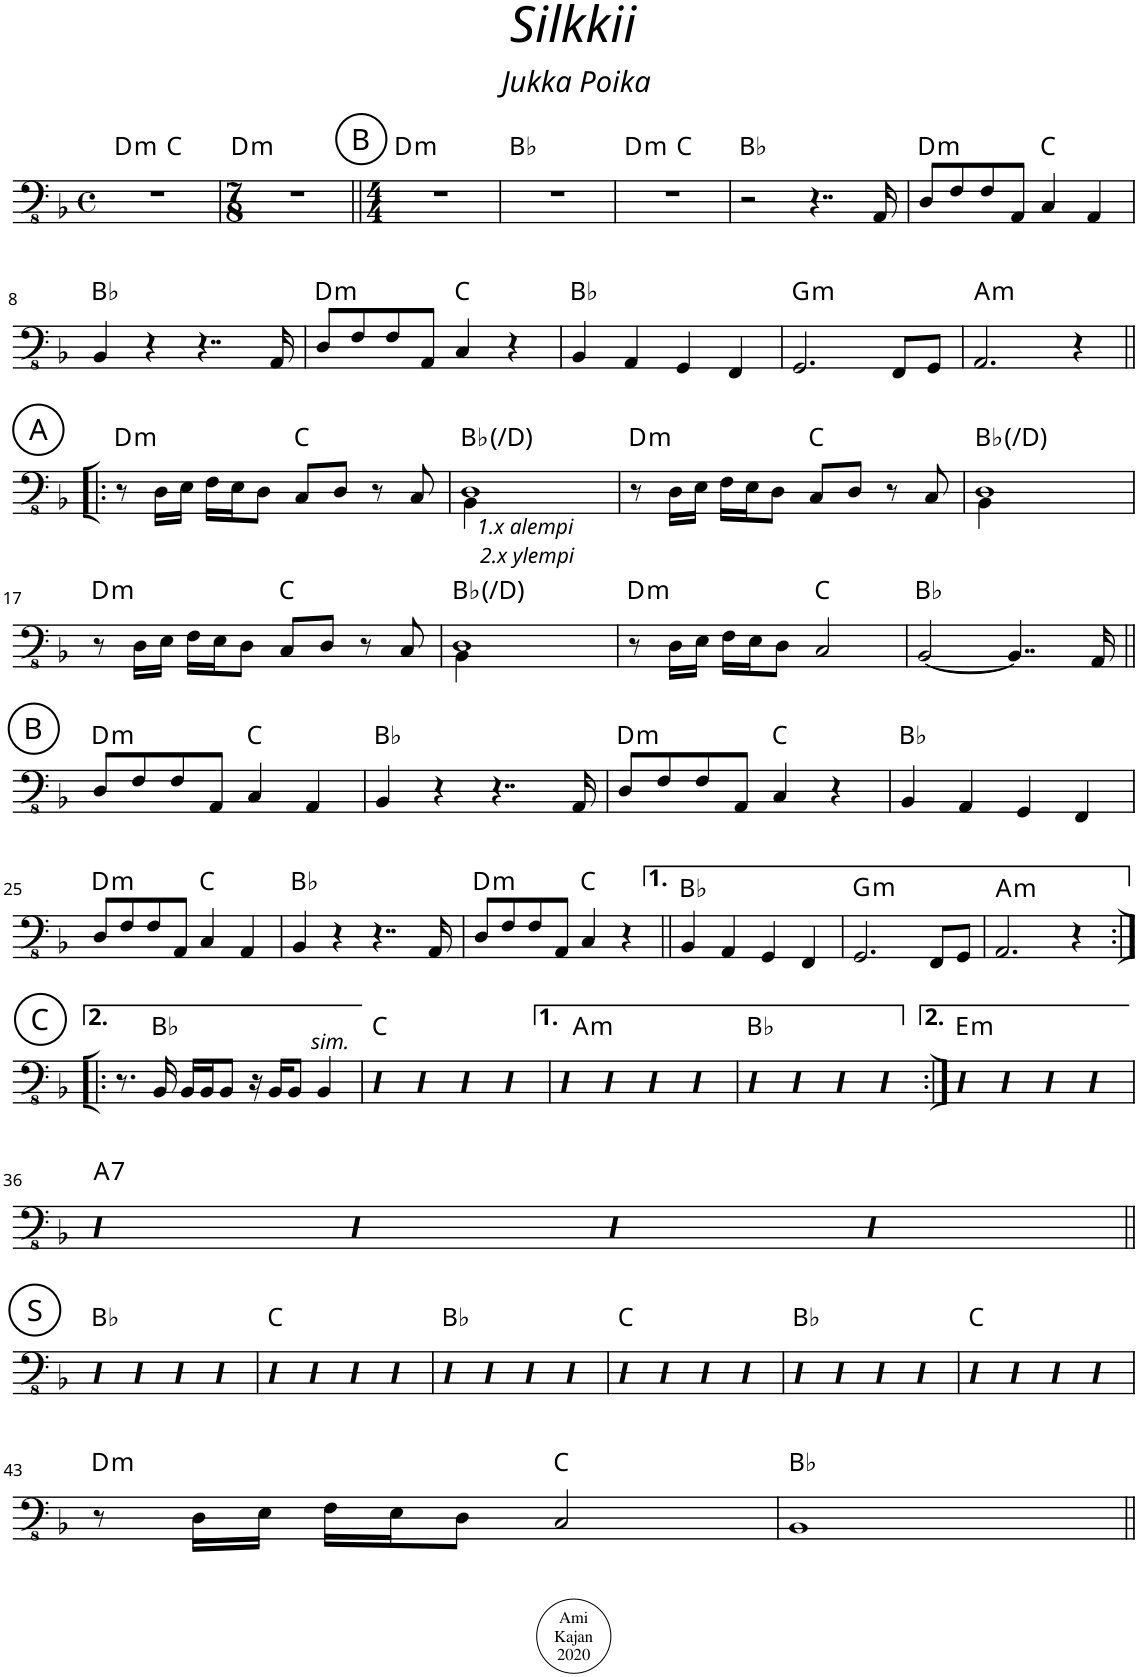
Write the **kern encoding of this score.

**kern	**harte
*part1	*part1
*staff1	*
*I"Acoustic Bass	*
*I'Bass	*
*clefFv4	*
*k[b-]	*
*M4/4	*
*met(c)	*
=1	=1
!	!LO:H:kt=m
*^	*
1r	2ryy	D:min
.	2ryy	C:maj
*v	*v	*
=2	=2
*M7/8	*
*^	*
!	!	!LO:H:kt=m
*v	*v	*
2..r	D:min
!!LO:REH:place=s1:a:cj:enc=circle:fs=14:t=B
=3||	=3||
*M4/4	*
!	!LO:H:kt=m
1r	D:min
=4	=4
1r	Bb:maj
=5	=5
!	!LO:H:kt=m
*^	*
1r	2ryy	D:min
.	2ryy	C:maj
*v	*v	*
=6	=6
2r	Bb:maj
4..r	.
16AAA/	.
=7	=7
!	!LO:H:kt=m
8DD/L	D:min
8FF/	.
8FF/	.
8AAA/J	.
4CC/	C:maj
4AAA/	.
!!LO:LB:g=z
=8	=8
4BBB-/	Bb:maj
4r	.
4..r	.
16AAA/	.
=9	=9
!	!LO:H:kt=m
8DD/L	D:min
8FF/	.
8FF/	.
8AAA/J	.
4CC/	C:maj
4r	.
=10	=10
4BBB-/	Bb:maj
4AAA/	.
4GGG/	.
4FFF/	.
=11	=11
!	!LO:H:kt=m
2.GGG/	G:min
8FFF/L	.
8GGG/J	.
=12	=12
!	!LO:H:kt=m
2.AAA/	A:min
4r	.
!!LO:LB:g=z
!!LO:REH:place=s1:a:cj:enc=circle:fs=14:t=A
=13!|:	=13!|:
!	!LO:H:kt=m
8r	D:min
16DD\LL	.
16EE\JJ	.
16FF\LL	.
16EE\J	.
8DD\J	.
8CC/L	C:maj
8DD/J	.
8r	.
8CC/	.
=14	=14
*^	*
!LO:TX:b:i:t=1.x alempi	!	!
!LO:TX:b:t=2.x ylempi	!	!
1DD	4BBB-\	Bb:maj
.	2.ryy	.
=15	=15	=15
!	!	!LO:H:kt=m
*v	*v	*
8r	D:min
16DD\LL	.
16EE\JJ	.
16FF\LL	.
16EE\J	.
8DD\J	.
8CC/L	C:maj
8DD/J	.
8r	.
8CC/	.
=16	=16
*^	*
1DD	4BBB-\	Bb:maj
.	2.ryy	.
!!LO:LB:g=z	!!
=17	=17	=17
!	!	!LO:H:kt=m
*v	*v	*
8r	D:min
16DD\LL	.
16EE\JJ	.
16FF\LL	.
16EE\J	.
8DD\J	.
8CC/L	C:maj
8DD/J	.
8r	.
8CC/	.
=18	=18
*^	*
1DD	4BBB-\	Bb:maj
.	2.ryy	.
=19	=19	=19
!	!	!LO:H:kt=m
*v	*v	*
8r	D:min
16DD\LL	.
16EE\JJ	.
16FF\LL	.
16EE\J	.
8DD\J	.
2CC/	C:maj
=20	=20
[2BBB-/	Bb:maj
4..BBB-/]	.
16AAA/	.
!!LO:LB:g=z
!!LO:REH:place=s1:a:cj:enc=circle:fs=14:t=B
=21||	=21||
!	!LO:H:kt=m
8DD/L	D:min
8FF/	.
8FF/	.
8AAA/J	.
4CC/	C:maj
4AAA/	.
=22	=22
4BBB-/	Bb:maj
4r	.
4..r	.
16AAA/	.
=23	=23
!	!LO:H:kt=m
8DD/L	D:min
8FF/	.
8FF/	.
8AAA/J	.
4CC/	C:maj
4r	.
=24	=24
4BBB-/	Bb:maj
4AAA/	.
4GGG/	.
4FFF/	.
!!LO:LB:g=z
=25	=25
!	!LO:H:kt=m
8DD/L	D:min
8FF/	.
8FF/	.
8AAA/J	.
4CC/	C:maj
4AAA/	.
=26	=26
4BBB-/	Bb:maj
4r	.
4..r	.
16AAA/	.
=27	=27
!	!LO:H:kt=m
8DD/L	D:min
8FF/	.
8FF/	.
8AAA/J	.
4CC/	C:maj
4r	.
=28||	=28||
4BBB-/	Bb:maj
4AAA/	.
4GGG/	.
4FFF/	.
=29	=29
!	!LO:H:kt=m
2.GGG/	G:min
8FFF/L	.
8GGG/J	.
=30	=30
!	!LO:H:kt=m
2.AAA/	A:min
4r	.
!!LO:LB:g=z
!!LO:REH:place=s1:a:cj:enc=circle:fs=14:t=C
=31:|!|:	=31:|!|:
8.r	.
16BBB-/	Bb:maj
16BBB-/LL	.
16BBB-/J	.
8BBB-/J	.
16r	.
16BBB-/KL	.
8BBB-/J	.
!LO:TX:a:i:t=sim.	!
4BBB-/	.
=32	=32
4AAA	C:maj
4AAA	.
4AAA	.
4AAA	.
=33	=33
!	!LO:H:kt=m
4AAA	A:min
4AAA	.
4AAA	.
4AAA	.
=34	=34
4AAA	Bb:maj
4AAA	.
4AAA	.
4AAA	.
=35:|!	=35:|!
!	!LO:H:kt=m
4AAA	E:min
4AAA	.
4AAA	.
4AAA	.
!!LO:LB:g=z
=36	=36
!	!LO:H:kt=7
4AAA	A:7
4AAA	.
4AAA	.
4AAA	.
!!LO:LB:g=z
!!LO:REH:place=s1:a:cj:enc=circle:fs=14:t=S
=37||	=37||
4AAA	Bb:maj
4AAA	.
4AAA	.
4AAA	.
=38	=38
4AAA	C:maj
4AAA	.
4AAA	.
4AAA	.
=39	=39
4AAA	Bb:maj
4AAA	.
4AAA	.
4AAA	.
=40	=40
4AAA	C:maj
4AAA	.
4AAA	.
4AAA	.
=41	=41
4AAA	Bb:maj
4AAA	.
4AAA	.
4AAA	.
=42	=42
4AAA	C:maj
4AAA	.
4AAA	.
4AAA	.
!!LO:LB:g=z
=43	=43
!	!LO:H:kt=m
8r	D:min
16DD\LL	.
16EE\JJ	.
16FF\LL	.
16EE\J	.
8DD\J	.
2CC/	C:maj
=44	=44
1BBB-	Bb:maj
=||	=||
*-	*-
